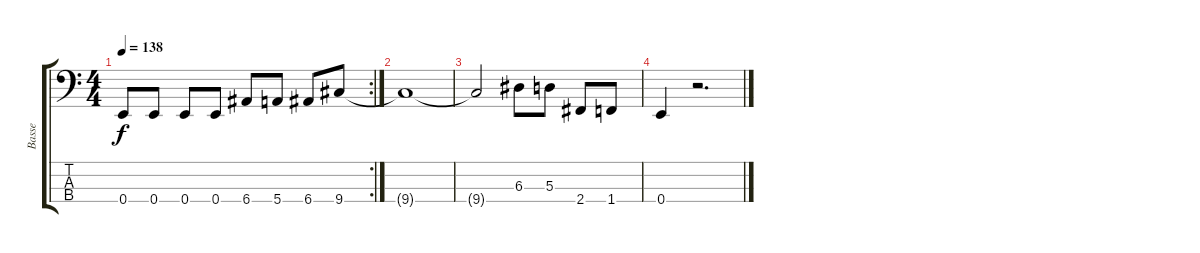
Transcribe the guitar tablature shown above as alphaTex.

\track ("Basse" "Basse") {instrument electricbassfinger}
\staff {score tabs}
\tuning (G2 D2 A1 E1) {hide}
\rc 2
\ts (4 4)
\tempo 138
\clef f4
\ks c
0.4.8{dy f} 0.4.8 0.4.8 0.4.8 6.4.8 5.4.8 6.4.8 9.4.8 |
9.4{t}.1 |
9.4{t}.2 6.3.8 5.3.8 2.4.8 1.4.8 |
0.4.4 r.2{d}
